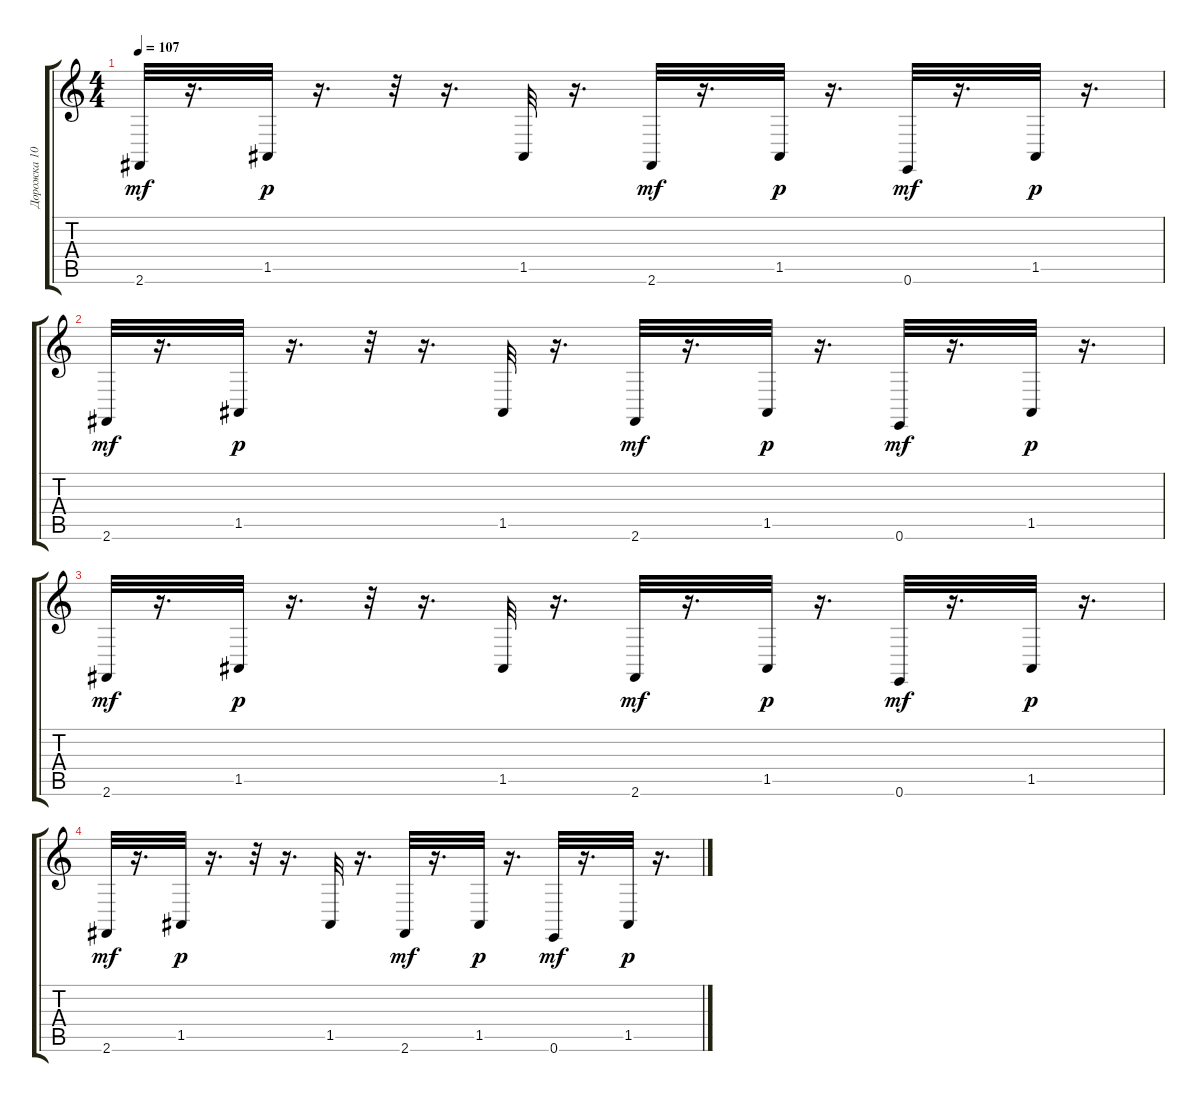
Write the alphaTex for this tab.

\track ("Дорожка 10" "Дорожка 10") {instrument acousticgrandpiano}
\staff {score tabs}
\tuning (E4 B3 G3 D3 A2 E2) {hide}
\ts (4 4)
\tempo 107
\clef g2
\ks c
2.6.32{dy mf} r.16{d} 1.5.32{dy p} r.16{d} r.32 r.16{d} 1.5.32 r.16{d} 2.6.32{dy mf} r.16{d} 1.5.32{dy p} r.16{d} 0.6.32{dy mf} r.16{d} 1.5.32{dy p} r.16{d} |
2.6.32{dy mf} r.16{d} 1.5.32{dy p} r.16{d} r.32 r.16{d} 1.5.32 r.16{d} 2.6.32{dy mf} r.16{d} 1.5.32{dy p} r.16{d} 0.6.32{dy mf} r.16{d} 1.5.32{dy p} r.16{d} |
2.6.32{dy mf} r.16{d} 1.5.32{dy p} r.16{d} r.32 r.16{d} 1.5.32 r.16{d} 2.6.32{dy mf} r.16{d} 1.5.32{dy p} r.16{d} 0.6.32{dy mf} r.16{d} 1.5.32{dy p} r.16{d} |
2.6.32{dy mf} r.16{d} 1.5.32{dy p} r.16{d} r.32 r.16{d} 1.5.32 r.16{d} 2.6.32{dy mf} r.16{d} 1.5.32{dy p} r.16{d} 0.6.32{dy mf} r.16{d} 1.5.32{dy p} r.16{d}
